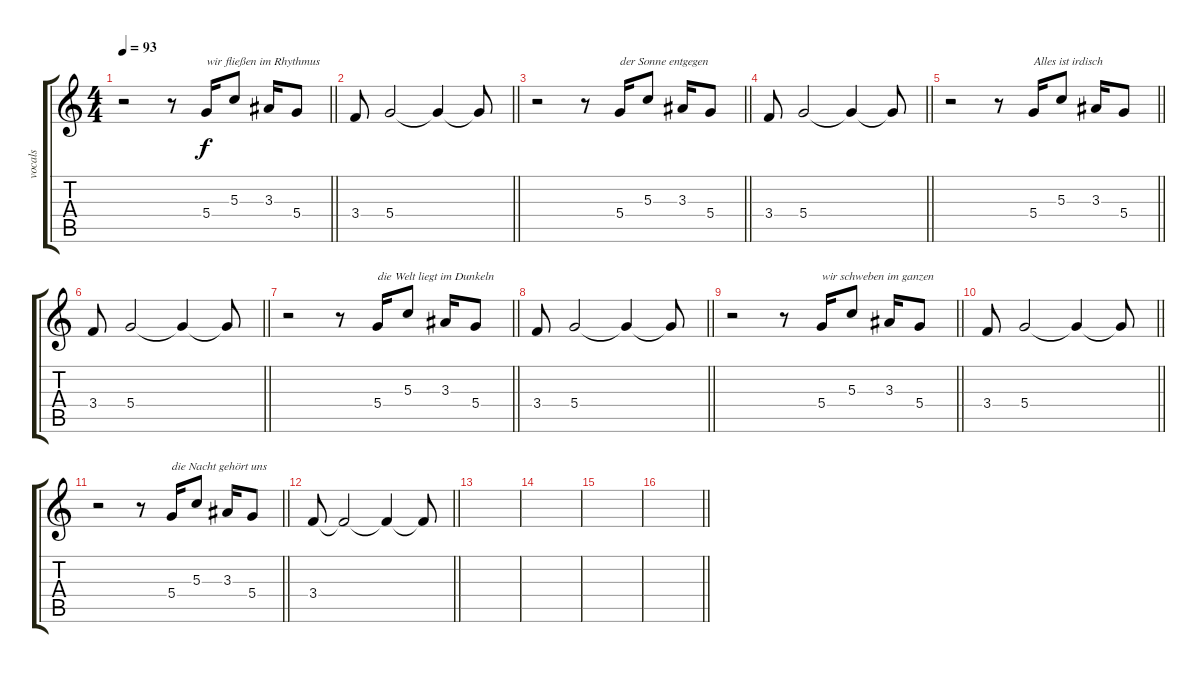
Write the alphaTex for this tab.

\track ("vocals" "vocals") {instrument electricguitarjazz}
\staff {score tabs}
\tuning (E4 B3 G3 D3 A2 E2) {hide}
\ts (4 4)
\tempo 93
\clef g2
\barLineRight lightlight
\ks c
r.2{dy f} r.8 5.4.16{txt "wir fließen im Rhythmus"} 5.3.8 3.3.16 5.4.8 |
\barLineRight lightlight
3.4.8 5.4.2 5.4{t}.4 5.4{t}.8 |
\barLineRight lightlight
r.2 r.8 5.4.16{txt "der Sonne entgegen"} 5.3.8 3.3.16 5.4.8 |
\barLineRight lightlight
3.4.8 5.4.2 5.4{t}.4 5.4{t}.8 |
\barLineRight lightlight
r.2 r.8 5.4.16{txt "Alles ist irdisch"} 5.3.8 3.3.16 5.4.8 |
\barLineRight lightlight
3.4.8 5.4.2 5.4{t}.4 5.4{t}.8 |
\barLineRight lightlight
r.2 r.8 5.4.16{txt "die Welt liegt im Dunkeln"} 5.3.8 3.3.16 5.4.8 |
\barLineRight lightlight
3.4.8 5.4.2 5.4{t}.4 5.4{t}.8 |
\barLineRight lightlight
r.2 r.8 5.4.16{txt "wir schweben im ganzen"} 5.3.8 3.3.16 5.4.8 |
\barLineRight lightlight
3.4.8 5.4.2 5.4{t}.4 5.4{t}.8 |
\barLineRight lightlight
r.2 r.8 5.4.16{txt "die Nacht gehört uns"} 5.3.8 3.3.16 5.4.8 |
\barLineRight lightlight
3.4.8 3.4{t}.2 3.4{t}.4 3.4{t}.8 |
|
|
|
\barLineRight lightlight
